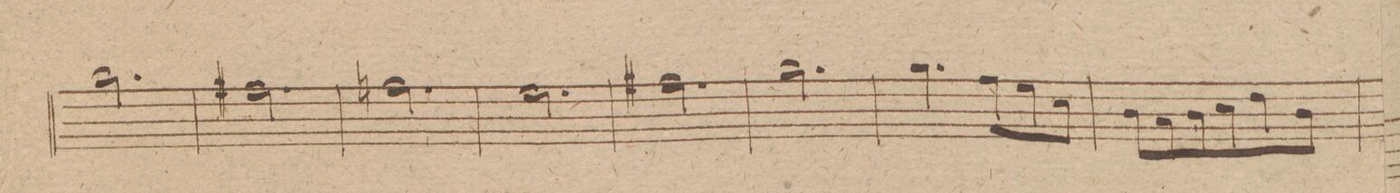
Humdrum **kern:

**kern	**dynam
*I"Clarinetto 1mo in. A.	*
*clefG2	*
*k[f#]	*
*met(c|)	*
*M3/4	*
2.ee\	.
=238	=238
2.dd#X\	.
=239	=239
2.ddn\	.
=240	=240
2.cc\	.
=241	=241
2.dd#X\	.
=242	=242
2.ee\	.
=243	=243
4.ee\	.
8dd\L	.
8cc\	.
8a/J	.
=244	=244
8g/L	.
8f#/	.
8g/	.
8a/	.
8b\	.
8g/J	.
=245	=245
*-	*-
